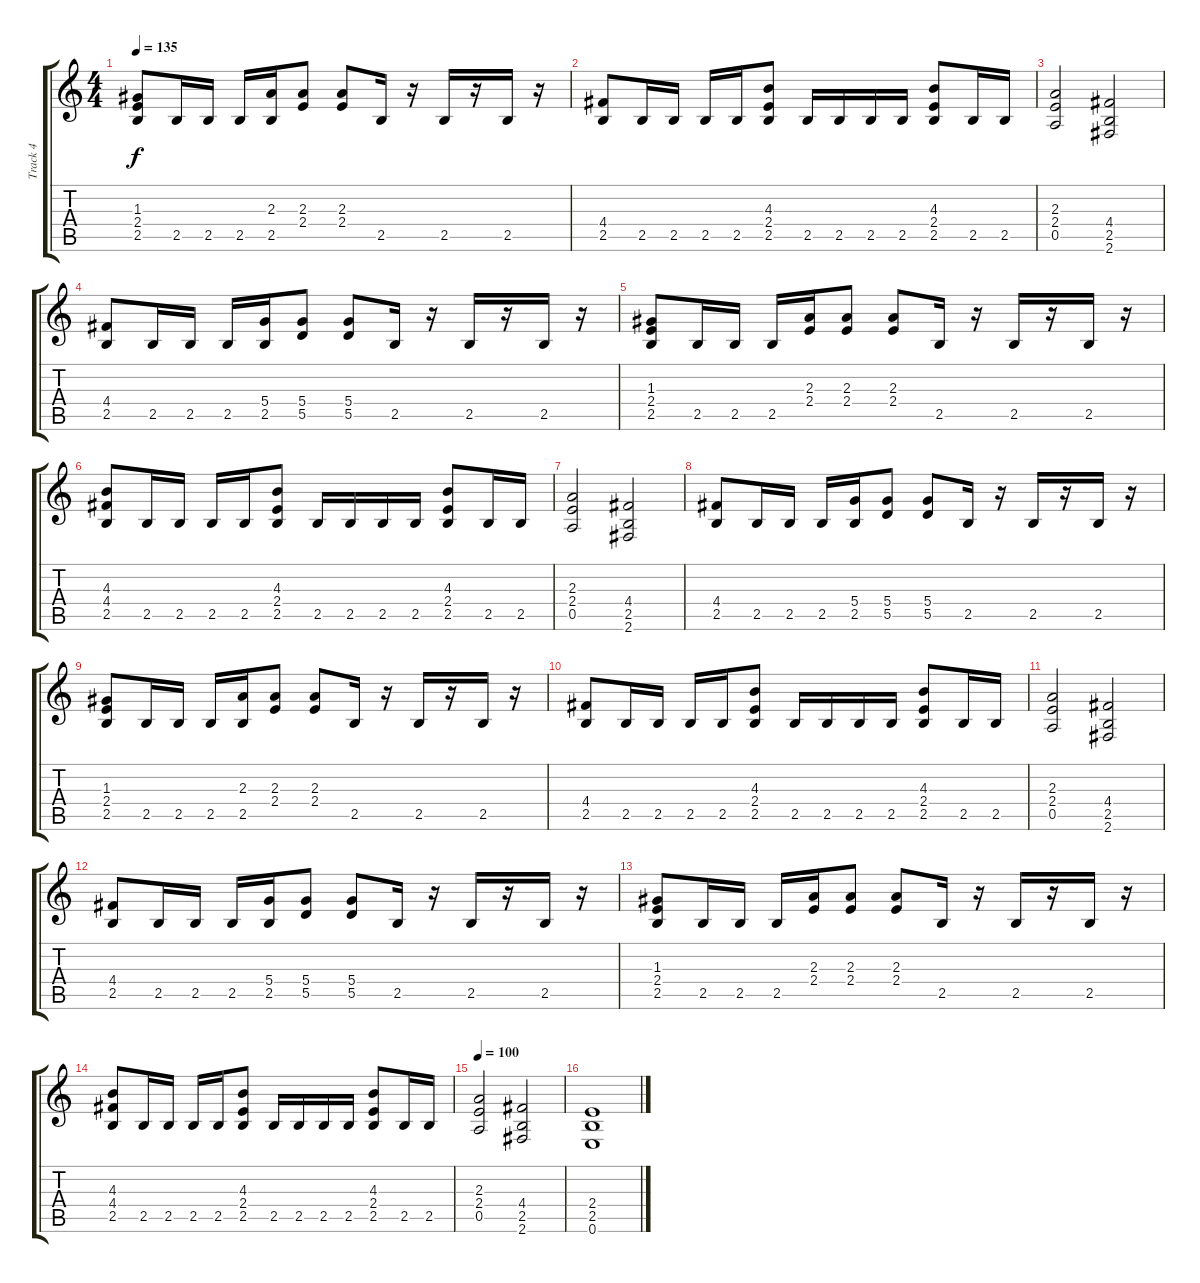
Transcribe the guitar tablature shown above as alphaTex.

\track ("Track 4" "Track 4") {instrument distortionguitar}
\staff {score tabs}
\tuning (E4 B3 G3 D3 A2 E2) {hide}
\ts (4 4)
\tempo 135
\clef g2
\ks c
(1.3 2.4 2.5).8{dy f} 2.5.16 2.5.16 2.5.16 (2.3 2.5).16 (2.3 2.4).8 (2.3 2.4).8 2.5.16 r.16 2.5.16 r.16 2.5.16 r.16 |
(4.4 2.5).8 2.5.16 2.5.16 2.5.16 2.5.16 (4.3 2.4 2.5).8 2.5.16 2.5.16 2.5.16 2.5.16 (4.3 2.4 2.5).8 2.5.16 2.5.16 |
(2.3 2.4 0.5).2 (4.4 2.5 2.6).2 |
(4.4 2.5).8 2.5.16 2.5.16 2.5.16 (5.4 2.5).16 (5.4 5.5).8 (5.4 5.5).8 2.5.16 r.16 2.5.16 r.16 2.5.16 r.16 |
(1.3 2.4 2.5).8 2.5.16 2.5.16 2.5.16 (2.3 2.4).16 (2.3 2.4).8 (2.3 2.4).8 2.5.16 r.16 2.5.16 r.16 2.5.16 r.16 |
(4.3 4.4 2.5).8 2.5.16 2.5.16 2.5.16 2.5.16 (4.3 2.4 2.5).8 2.5.16 2.5.16 2.5.16 2.5.16 (4.3 2.4 2.5).8 2.5.16 2.5.16 |
(2.3 2.4 0.5).2 (4.4 2.5 2.6).2 |
(4.4 2.5).8 2.5.16 2.5.16 2.5.16 (5.4 2.5).16 (5.4 5.5).8 (5.4 5.5).8 2.5.16 r.16 2.5.16 r.16 2.5.16 r.16 |
(1.3 2.4 2.5).8 2.5.16 2.5.16 2.5.16 (2.3 2.5).16 (2.3 2.4).8 (2.3 2.4).8 2.5.16 r.16 2.5.16 r.16 2.5.16 r.16 |
(4.4 2.5).8 2.5.16 2.5.16 2.5.16 2.5.16 (4.3 2.4 2.5).8 2.5.16 2.5.16 2.5.16 2.5.16 (4.3 2.4 2.5).8 2.5.16 2.5.16 |
(2.3 2.4 0.5).2 (4.4 2.5 2.6).2 |
(4.4 2.5).8 2.5.16 2.5.16 2.5.16 (5.4 2.5).16 (5.4 5.5).8 (5.4 5.5).8 2.5.16 r.16 2.5.16 r.16 2.5.16 r.16 |
(1.3 2.4 2.5).8 2.5.16 2.5.16 2.5.16 (2.3 2.4).16 (2.3 2.4).8 (2.3 2.4).8 2.5.16 r.16 2.5.16 r.16 2.5.16 r.16 |
(4.3 4.4 2.5).8 2.5.16 2.5.16 2.5.16 2.5.16 (4.3 2.4 2.5).8 2.5.16 2.5.16 2.5.16 2.5.16 (4.3 2.4 2.5).8 2.5.16 2.5.16 |
\tempo 100
(2.3 2.4 0.5).2 (4.4 2.5 2.6).2 |
(2.4 2.5 0.6).1
